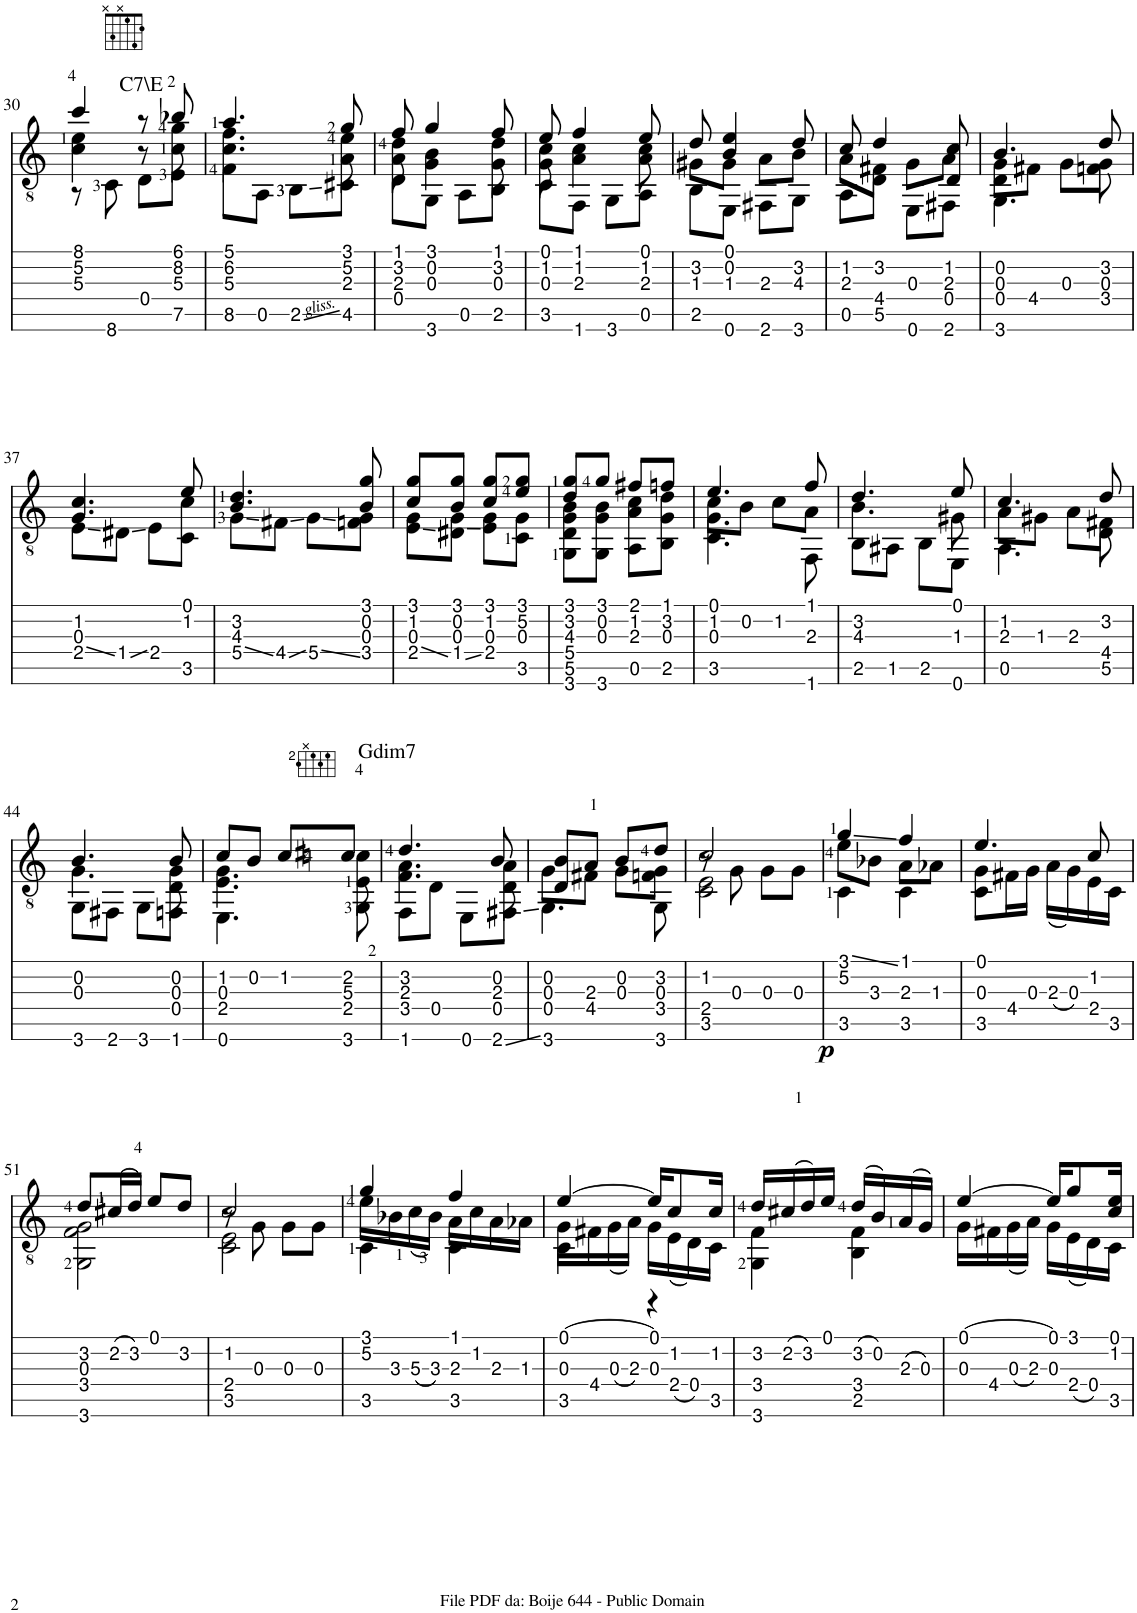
**kern	**kern	**dynam
*part1	*part1	*part1
*staff2	*staff1	*staff1/2
*I"Guitar	*	*
*I'Guit.	*	*
!!LO:PB:g=z
*	*clefGv2	*
*k[]	*k[]	*
*M2/4	*M2/4	*
=30	=30	=30
*^	*^	*
*	*^	*	*^	*
4cc	4c 4e	8r	4cc/	4c\ 4e\	8r	.
.	.	8C	.	.	8C\	.
!	!	!	!LO:TX:a:t=C7\E	!	!	!
8r	8r	8DL	8r	8r	8D\L	.
8b-	8c 8g	8EJ	8b-X/	8c\ 8g\	8E\J	.
=31	=31	=31	=31	=31	=31	=31
4.a	4.c 4.f	8FL	4.a/	4.c\ 4.f\	8F\L	.
.	.	8AAJ	.	.	8AA\J	.
.	.	8BBL	.	.	8BB\L	.
8g	8A 8e	8C#J	8g/	8A\ 8e\	8C#X\J	.
=32	=32	=32	=32	=32	=32	=32
8f	8A 8d	8DL	8f/	8A\ 8d\	8D\L	.
4g	4G 4B	8GGJ	4g/	4G\ 4B\	8GG\J	.
.	.	8AAL	.	.	8AA\L	.
8f	8G 8d	8BBJ	8f/	8G\ 8d\	8BB\J	.
=33	=33	=33	=33	=33	=33	=33
8e	8G 8c	8CL	8e/	8G\ 8c\	8C\L	.
4f	4A 4c	8FFJ	4f/	4A\ 4c\	8FF\J	.
.	.	8GGL	.	.	8GG\L	.
8e	8A 8c	8AAJ	8e/	8A\ 8c\	8AA\J	.
=34	=34	=34	=34	=34	=34	=34
8d	8G#L	8BBL	8d/	8G#X\L	8BB\L	.
4B 4e	8G#J	8EEJ	4B/ 4e/	8G#\J	8EE\J	.
.	8AL	8FF#L	.	8A\L	8FF#X\L	.
8d	8BJ	8GGJ	8d/	8B\J	8GG\J	.
=35	=35	=35	=35	=35	=35	=35
8c	8AL	8AAL	8c/	8A\L	8AA\L	.
4d	8F#J	8DJ	4d/	8F#X\J	8D\J	.
.	8GL	8EEL	.	8G\L	8EE\L	.
8D 8c	8AJ	8FF#J	8D/ 8c/	8A\J	8FF#X\J	.
=36	=36	=36	=36	=36	=36	=36
4.B	8D\ 8G\L	4.GG	4.B/	8D\ 8G\L	4.GG\	.
.	8F#J	.	.	8F#X\J	.	.
.	8GL	.	.	8G\L	.	.
8d	8GJ	8F	8d/	8G\J	8Fn\	.
*	*v	*v	*	*	*	*
*	*	*	*v	*v	*
!!LO:LB:g=z
=37	=37	=37	=37	=37
4.G 4.c	8EL	4.G/ 4.c/	8E\L	.
.	8D#J	.	8D#X\J	.
.	8EL	.	8E\L	.
8e	8C\ 8c\J	8e/	8C\ 8c\J	.
=38	=38	=38	=38	=38
4.B 4.d	8GL	4.B/ 4.d/	8G\L	.
.	8F#J	.	8F#X\J	.
.	8GL	.	8G\L	.
8B 8g	8F\ 8G\J	8B/ 8g/	8Fn\ 8G\J	.
=39	=39	=39	=39	=39
8c\ 8g\L	8E\ 8G\L	8c/ 8g/L	8E\ 8G\L	.
8B\ 8g\J	8D#\ 8G\J	8B/ 8g/J	8D#X\ 8G\J	.
8c\ 8g\L	8E\ 8G\L	8c/ 8g/L	8E\ 8G\L	.
8e\ 8g\J	8C\ 8G\J	8e/ 8g/J	8C\ 8G\J	.
=40	=40	=40	=40	=40
8d\ 8g\L	8GG\ 8D\ 8G\ 8B\L	8d/ 8g/L	8GG\ 8D\ 8G\ 8B\L	.
8gJ	8GG\ 8G\ 8B\J	8g/J	8GG\ 8G\ 8B\J	.
8f#L	8AA\ 8A\ 8c\L	8f#X/L	8AA\ 8A\ 8c\L	.
8fJ	8BB\ 8G\ 8d\J	8fn/J	8BB\ 8G\ 8d\J	.
=41	=41	=41	=41	=41
*	*^	*	*^	*
4.e	8cL	4.C 4.G	4.e/	8c\L	4.C\ 4.G\	.
.	8BJ	.	.	8B\J	.	.
.	8cL	.	.	8c\L	.	.
8f	8AJ	8FF	8f/	8A\J	8FF\	.
=42	=42	=42	=42	=42	=42	=42
4.d	4.B	8BBL	4.d/	4.B\	8BB\L	.
.	.	8AA#J	.	.	8AA#X\J	.
.	.	8BBL	.	.	8BB\L	.
8e	8G#	8EEJ	8e/	8G#X\	8EE\J	.
=43	=43	=43	=43	=43	=43	=43
4.c	8AL	4.AA	4.c/	8A\L	4.AA\	.
.	8G#J	.	.	8G#X\J	.	.
.	8AL	.	.	8A\L	.	.
8d	8F#J	8D	8d/	8F#X\J	8D\	.
!!LO:LB:g=z	!!	!!
=44	=44	=44	=44	=44	=44	=44
4.B	4.G	8GGL	4.B/	4.G\	8GG\L	.
.	.	8FF#J	.	.	8FF#X\J	.
.	.	8GGL	.	.	8GG\L	.
8B	8D 8G	8FFJ	8B/	8D\ 8G\	8FFn\J	.
=45	=45	=45	=45	=45	=45	=45
8cL	4.E 4.G	4.EE	8c/L	4.E\ 4.G\	4.EE\	.
8BJ	.	.	8B/J	.	.	.
8cL	.	.	8c/L	.	.	.
!	!	!	!LO:TX:a:t=Gdim7	!	!	!
8c#J	8E 8c	8GG	8c#X/J	8E\ 8cn\	8GG\	.
=46	=46	=46	=46	=46	=46	=46
4.d	4.F 4.A	8FFL	4.d/	4.F\ 4.A\	8FF\L	.
.	.	8DJ	.	.	8D\J	.
.	.	8EEL	.	.	8EE\L	.
8B	8D 8A	8FF#J	8B/	8D\ 8A\	8FF#X\J	.
=47	=47	=47	=47	=47	=47	=47
8D\ 8B\L	8GL	4.GG	8D/ 8B/L	8G\L	4.GG\	.
8AJ	8F#J	.	8A/J	8F#X\J	.	.
8BL	8GL	.	8B/L	8G\L	.	.
8dJ	8F\ 8G\J	8GG	8d/J	8Fn\ 8G\J	8GG\	.
=48	=48	=48	=48	=48	=48	=48
2c	8r	2C 2E	2c/	8r	2C\ 2E\	.
.	8G	.	.	8G\	.	.
.	8GL	.	.	8G\L	.	.
!	!	!	!	!	!	!LO:DY:b=2
.	8GJ	.	.	8G\J	.	p
=49	=49	=49	=49	=49	=49	=49
4g	8eL	4C	4g/	8e\L	4C\	.
.	8B-J	.	.	8B-X\J	.	.
4f	8AL	4C	4f/	8A\L	4C\	.
.	8A-J	.	.	8A-X\J	.	.
*	*v	*v	*	*	*	*
*	*	*	*v	*v	*
=50	=50	=50	=50	=50
4.e	8C\ 8G\L	4.e/	8C\ 8G\L	.
.	16F#L	.	16F#X\L	.
.	16GJJ	.	16G\JJ	.
.	16ALL	.	(16A\LL	.
.	16GJ	.	16G\)	.
8c	16EL	8c/	16E\	.
.	16CJJ	.	16C\JJ	.
!!LO:LB:g=z	!!
=51	=51	=51	=51	=51
8dL	2GG 2F 2G	8d/L	2GG\ 2F\ 2G\	.
16c#L	.	(16c#X/L	.	.
16dJJ	.	16d/JJ)	.	.
8eL	.	8e/L	.	.
8dJ	.	8d/J	.	.
=52	=52	=52	=52	=52
*	*^	*	*^	*
2c	8r	2C 2E	2c/	8r	2C\ 2E\	.
.	8G	.	.	8G\	.	.
.	8GL	.	.	8G\L	.	.
.	8GJ	.	.	8G\J	.	.
=53	=53	=53	=53	=53	=53	=53
4g	16eLL	4C	4g/	16e\LL	4C\	.
.	16B-J	.	.	16B-X\	.	.
.	16cL	.	.	(16c\	.	.
.	16B-JJ	.	.	16B-\JJ)	.	.
4f	16ALL	4C	4f/	16A\LL	4C\	.
.	16cJ	.	.	16c\	.	.
.	16AL	.	.	16A\	.	.
.	16A-JJ	.	.	16A-X\JJ	.	.
=54	=54	=54	=54	=54	=54	=54
[4e	16GLL	4C	[4e/	16G\LL	4C\	.
.	16F#J	.	.	16F#X\	.	.
.	16GL	.	.	(16G\	.	.
.	16AJJ	.	.	16A\JJ)	.	.
16eKL]	16GLL	4r	16e/KL]	16G\LL	4r	.
8c	16EJ	.	8c/	(16E\	.	.
.	16DL	.	.	16D\)	.	.
16cJk	16CJJ	.	16c/Jk	16C\JJ	.	.
*	*v	*v	*	*	*	*
*	*	*	*v	*v	*
=55	=55	=55	=55	=55
16dLL	4GG 4F	16d/LL	4GG\ 4F\	.
16c#J	.	(16c#X/	.	.
16dL	.	16d/)	.	.
16eJJ	.	16e/JJ	.	.
16dLL	4BB 4F	(16d/LL	4BB\ 4F\	.
16BJ	.	16B/)	.	.
16AL	.	(16A/	.	.
16GJJ	.	16G/JJ)	.	.
=56	=56	=56	=56	=56
[4e	16GLL	[4e/	16G\LL	.
.	16F#J	.	16F#X\	.
.	16GL	.	(16G\	.
.	16AJJ	.	16A\JJ)	.
16eKL]	16GLL	16e/KL]	16G\LL	.
8g	16EJ	8g/	(16E\	.
.	16DL	.	16D\)	.
16c\ 16e\Jk	16CJJ	16c/ 16e/Jk	16C\JJ	.
*v	*v	*	*	*
*	*v	*v	*
=	=	=
*-	*-	*-
